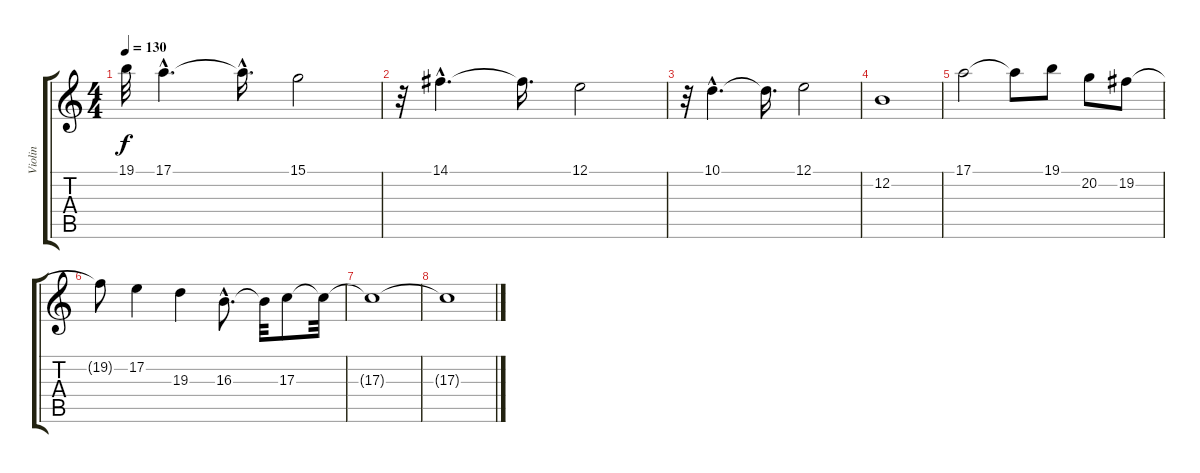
\track ("Violin" "Violin") {instrument violin}
\staff {score tabs}
\tuning (E4 B3 G3 D3 A2 E2) {hide}
\ts (4 4)
\tempo 130
\clef g2
\ks c
19.1{t}.32{dy f} 17.1{hac}.4{d} 17.1{hac t}.16{d} 15.1.2 |
r.32 14.1{hac}.4{d} 14.1{t}.16{d} 12.1.2 |
r.32 10.1{hac}.4{d} 10.1{t}.16{d} 12.1.2 |
12.2.1 |
17.1.2 17.1{t}.8 19.1.8 20.2.8 19.2.8 |
19.2{t}.8 17.2.4 19.3.4 16.3{hac}.8{d} 16.3{t}.32 17.3.8 17.3{t}.32 |
17.3{t}.1 |
17.3{t}.1
